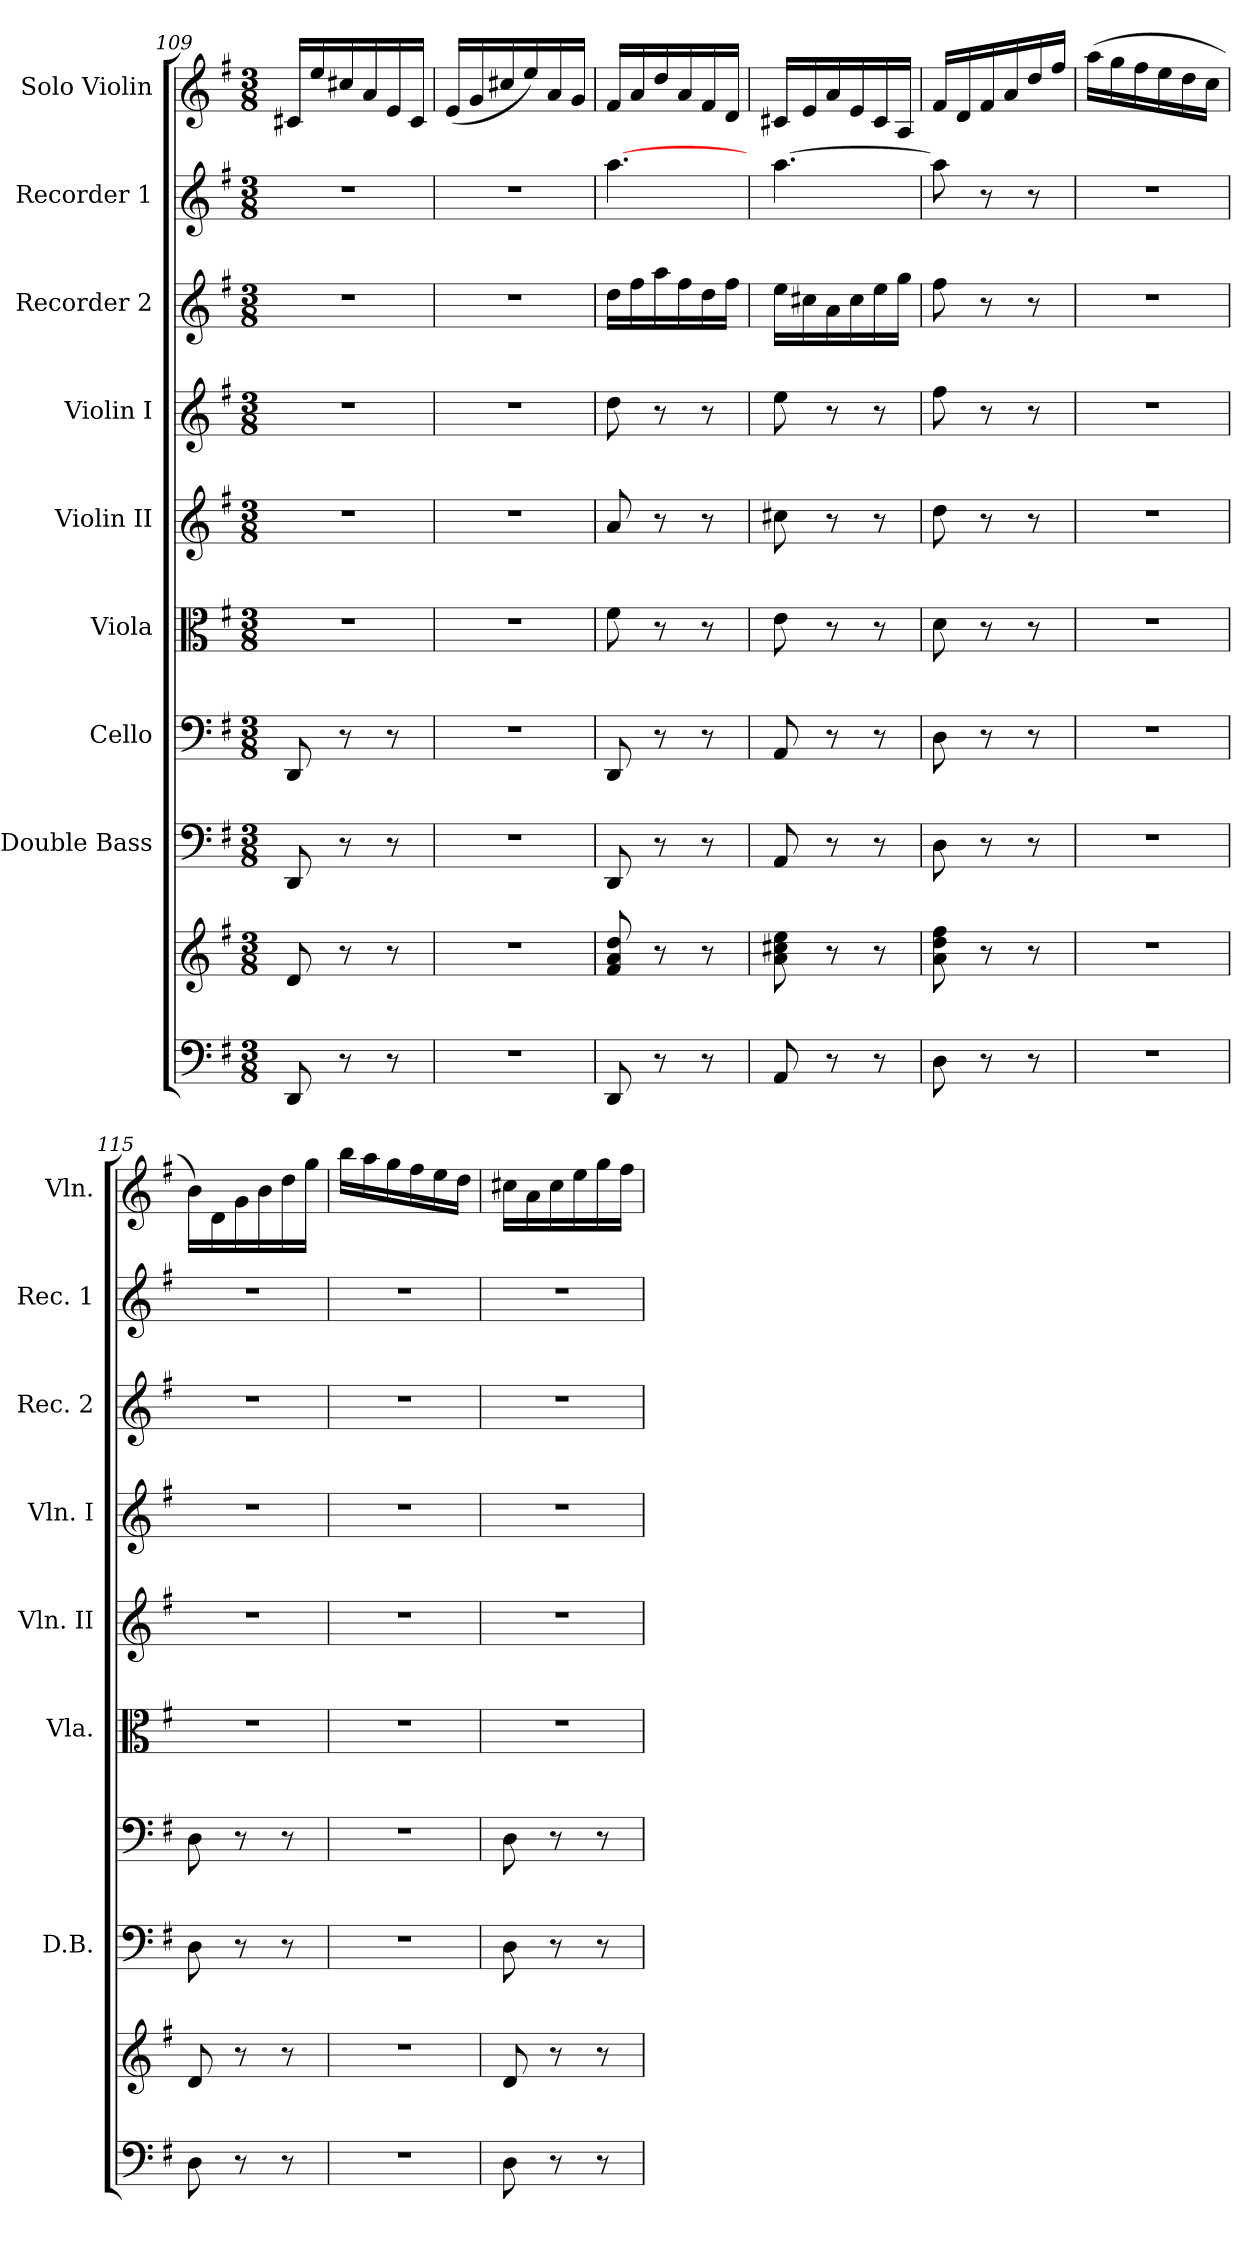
**kern	**kern	**kern	**kern	**kern	**kern	**kern	**kern	**kern	**kern
*part9	*part9	*part8	*part7	*part6	*part5	*part4	*part3	*part2	*part1
*staff10	*staff9	*staff8	*staff7	*staff6	*staff5	*staff4	*staff3	*staff2	*staff1
*	*	*I"Double Bass	*I"Cello	*I"Viola	*I"Violin II	*I"Violin I	*I"Recorder 2	*I"Recorder 1	*I"Solo Violin
*	*	*I'D.B.	*	*I'Vla.	*I'Vln. II	*I'Vln. I	*I'Rec. 2	*I'Rec. 1	*I'Vln.
*clefF4	*clefG2	*clefF4	*clefF4	*clefC3	*clefG2	*clefG2	*clefG2	*clefG2	*clefG2
*	*	*ITrd7c12	*	*	*	*	*	*	*
*k[f#]	*k[f#]	*k[f#]	*k[f#]	*k[f#]	*k[f#]	*k[f#]	*k[f#]	*k[f#]	*k[f#]
*G:	*G:	*G:	*G:	*G:	*G:	*G:	*G:	*G:	*G:
*M3/8	*M3/8	*M3/8	*M3/8	*M3/8	*M3/8	*M3/8	*M3/8	*M3/8	*M3/8
=109	=109	=109	=109	=109	=109	=109	=109	=109	=109
8DD/	8d/	8DDD/	8DD/	4.r	4.r	4.r	4.r	4.r	16c#X/LL
.	.	.	.	.	.	.	.	.	16ee/
8r	8r	8r	8r	.	.	.	.	.	16cc#X/
.	.	.	.	.	.	.	.	.	16a/
8r	8r	8r	8r	.	.	.	.	.	16e/
.	.	.	.	.	.	.	.	.	16c#/JJ
=110	=110	=110	=110	=110	=110	=110	=110	=110	=110
4.r	4.r	4.r	4.r	4.r	4.r	4.r	4.r	4.r	(<16e/LL
.	.	.	.	.	.	.	.	.	16g/
.	.	.	.	.	.	.	.	.	16cc#X/
.	.	.	.	.	.	.	.	.	16ee/)
.	.	.	.	.	.	.	.	.	16a/
.	.	.	.	.	.	.	.	.	16g/JJ
=111	=111	=111	=111	=111	=111	=111	=111	=111	=111
8DD/	8f#/ 8a/ 8dd/	8DDD/	8DD/	8f#\	8a/	8dd\	16dd\LL	[4.aa\	16f#/LL
.	.	.	.	.	.	.	16ff#\	.	16a/
8r	8r	8r	8r	8r	8r	8r	16aa\	.	16dd/
.	.	.	.	.	.	.	16ff#\	.	16a/
8r	8r	8r	8r	8r	8r	8r	16dd\	.	16f#/
.	.	.	.	.	.	.	16ff#\JJ	.	16d/JJ
=112	=112	=112	=112	=112	=112	=112	=112	=112	=112
8AA/	8a\ 8cc#X\ 8ee\	8AAA/	8AA/	8e\	8cc#X\	8ee\	16ee\LL	[4.aa\	16c#X/LL
.	.	.	.	.	.	.	16cc#X\	.	16e/
8r	8r	8r	8r	8r	8r	8r	16a\	.	16a/
.	.	.	.	.	.	.	16cc#\	.	16e/
8r	8r	8r	8r	8r	8r	8r	16ee\	.	16c#/
.	.	.	.	.	.	.	16gg\JJ	.	16A/JJ
=113	=113	=113	=113	=113	=113	=113	=113	=113	=113
8D\	8a\ 8dd\ 8ff#\	8DD\	8D\	8d\	8dd\	8ff#\	8ff#\	8aa\]	16f#/LL
.	.	.	.	.	.	.	.	.	16d/
8r	8r	8r	8r	8r	8r	8r	8r	8r	16f#/
.	.	.	.	.	.	.	.	.	16a/
8r	8r	8r	8r	8r	8r	8r	8r	8r	16dd/
.	.	.	.	.	.	.	.	.	16ff#/JJ
!!LO:LB:g=z
=114	=114	=114	=114	=114	=114	=114	=114	=114	=114
4.r	4.r	4.r	4.r	4.r	4.r	4.r	4.r	4.r	(>16aa\LL
.	.	.	.	.	.	.	.	.	16gg\
.	.	.	.	.	.	.	.	.	16ff#\
.	.	.	.	.	.	.	.	.	16ee\
.	.	.	.	.	.	.	.	.	16dd\
.	.	.	.	.	.	.	.	.	16cc\JJ
=115	=115	=115	=115	=115	=115	=115	=115	=115	=115
8D\	8d/	8DD\	8D\	4.r	4.r	4.r	4.r	4.r	16b\LL)
.	.	.	.	.	.	.	.	.	16d\
8r	8r	8r	8r	.	.	.	.	.	16g\
.	.	.	.	.	.	.	.	.	16b\
8r	8r	8r	8r	.	.	.	.	.	16dd\
.	.	.	.	.	.	.	.	.	16gg\JJ
=116	=116	=116	=116	=116	=116	=116	=116	=116	=116
4.r	4.r	4.r	4.r	4.r	4.r	4.r	4.r	4.r	16bb\LL
.	.	.	.	.	.	.	.	.	16aa\
.	.	.	.	.	.	.	.	.	16gg\
.	.	.	.	.	.	.	.	.	16ff#\
.	.	.	.	.	.	.	.	.	16ee\
.	.	.	.	.	.	.	.	.	16dd\JJ
=117	=117	=117	=117	=117	=117	=117	=117	=117	=117
8D\	8d/	8DD\	8D\	4.r	4.r	4.r	4.r	4.r	16cc#X\LL
.	.	.	.	.	.	.	.	.	16a\
8r	8r	8r	8r	.	.	.	.	.	16cc#\
.	.	.	.	.	.	.	.	.	16ee\
8r	8r	8r	8r	.	.	.	.	.	16gg\
.	.	.	.	.	.	.	.	.	16ff#\JJ
=	=	=	=	=	=	=	=	=	=
*-	*-	*-	*-	*-	*-	*-	*-	*-	*-
